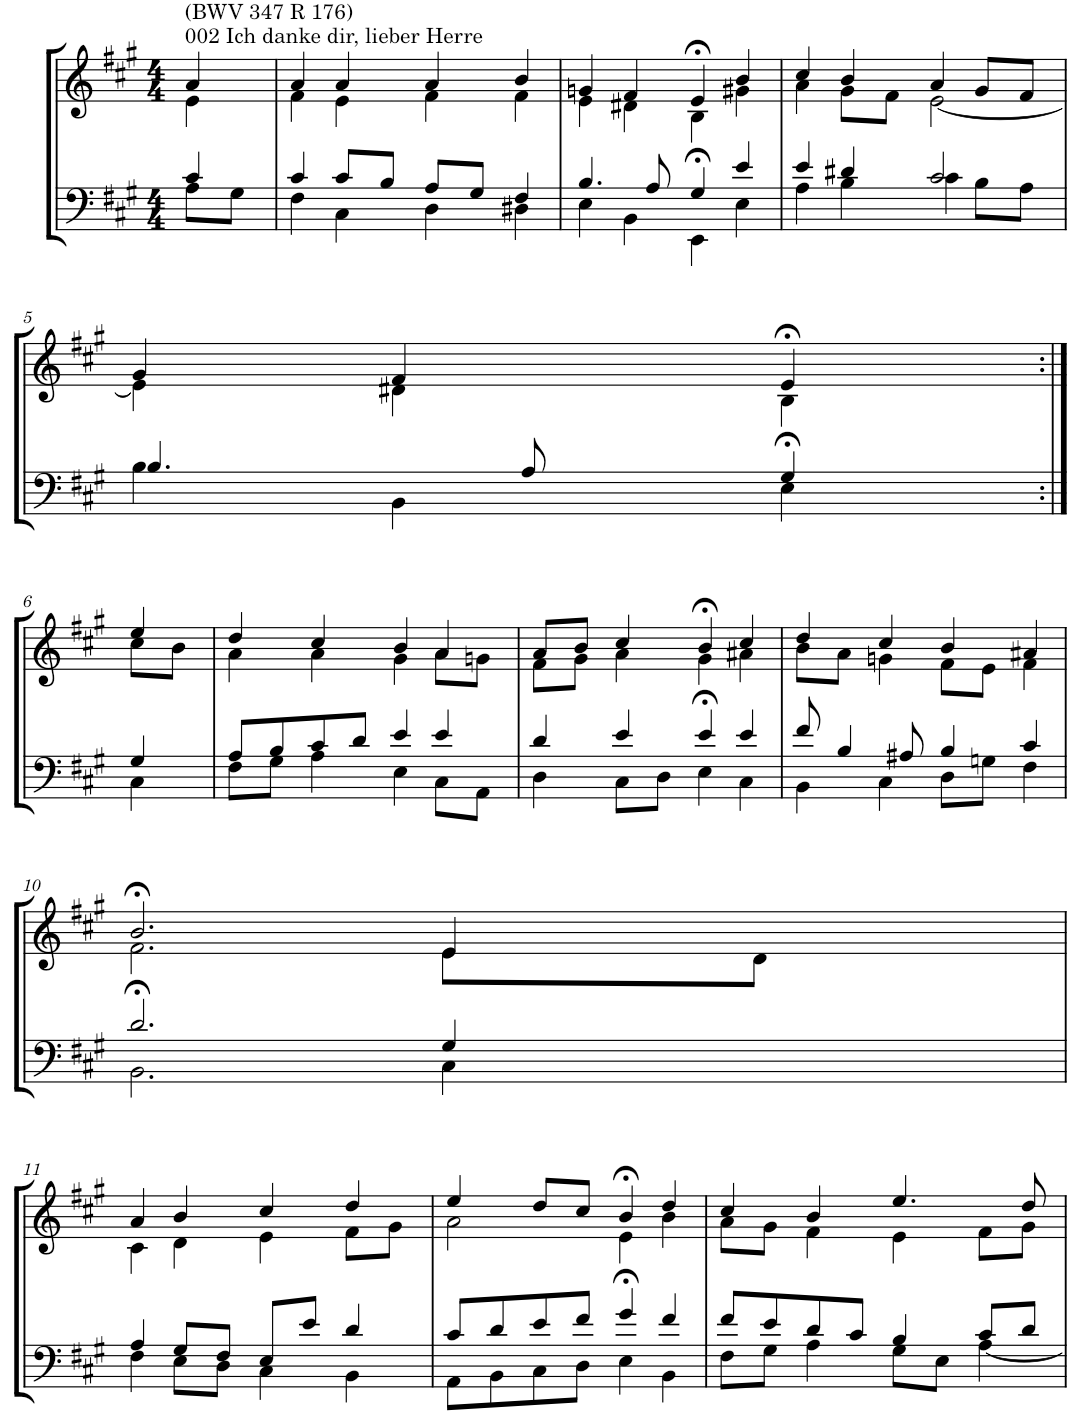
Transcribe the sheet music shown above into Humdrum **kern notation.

**kern	**kern
*part2	*part1
*staff2	*staff1
*I"Tenor/Baß	*I"Sopran/Alt
*clefF4	*clefG2
*k[f#c#g#]	*k[f#c#g#]
*M4/4	*M4/4
=1	=1
*^	*^
!	!	!LO:TX:a:t=002 Ich danke dir, lieber Herre	!
!	!	!LO:TX:a:t=(BWV 347 R 176)	!
4c#/	8A\L	4a/	4e\
.	8G#\J	.	.
=2	=2	=2	=2
4c#/	4F#\	4a/	4f#\
8c#/L	4C#\	4a/	4e\
8B/J	.	.	.
8A/L	4D\	4a/	4f#\
8G#/J	.	.	.
4F#/	4D#X\	4b/	4f#\
=3	=3	=3	=3
4.B/	4E\	4gn/	4e\
.	4BB\	4f#/	4d#X\
8A/	.	.	.
4G#/	4EE>\	4e>/	4B\
4e/	4E\	4b/	4g#X\
=4	=4	=4	=4
4e/	4A\	4cc#/	4a\
4d#X/	4B\	4b/	8g#\L
.	.	.	8f#\J
2c#/	4c#\	4a/	[2e\
.	8B\L	8g#/L	.
.	8A\J	8f#/J	.
!!LO:LB:g=z	!!
=5	=5	=5	=5
4.B/	4B\	4g#/	4e\]
.	4BB\	4f#/	4d#X\
8A/	.	.	.
4G#/	4E>\	4e>/	4B\
!!LO:LB:g=z	!!
=6:|!	=6:|!	=6:|!	=6:|!
4G#/	4C#\	4ee/	8cc#\L
.	.	.	8b\J
=7	=7	=7	=7
8A/L	8F#\L	4dd/	4a\
8B/	8G#\J	.	.
8c#/	4A\	4cc#/	4a\
8d/J	.	.	.
4e/	4E\	4b/	4g#\
4e/	8C#\L	4a/	8a\L
.	8AA\J	.	8gn\J
=8	=8	=8	=8
4d/	4D\	8a/L	8f#\L
.	.	8b/J	8g#\J
4e/	8C#\L	4cc#/	4a\
.	8D\J	.	.
4e/	4E>\	4b>/	4g#\
4e/	4C#\	4cc#/	4a#X\
=9	=9	=9	=9
8f#/	4BB\	4dd/	8b\L
4B/	.	.	8a\J
.	4C#\	4cc#/	4gn\
8A#X/	.	.	.
4B/	8D\L	4b/	8f#\L
.	8Gn\J	.	8e\J
4c#/	4F#\	4a#X/	4f#\
!!LO:LB:g=z	!!
=10	=10	=10	=10
2.d/	2.BB>\	2.b>/	2.f#\
4G#/	4C#\	4e/	8e\L
.	.	.	8d\J
!!LO:LB:g=z	!!
=11	=11	=11	=11
4A/	4F#\	4a/	4c#\
8G#/L	8E\L	4b/	4d\
8F#/J	8D\J	.	.
8E/L	4C#\	4cc#/	4e\
8e/J	.	.	.
4d/	4BB\	4dd/	8f#\L
.	.	.	8g#\J
=12	=12	=12	=12
8c#/L	8AA\L	4ee/	2a\
8d/	8BB\	.	.
8e/	8C#\	8dd/L	.
8f#/J	8D\J	8cc#/J	.
4g#/	4E>\	4b>/	4e\
4f#/	4BB\	4dd/	4b\
=13	=13	=13	=13
8f#/L	8F#\L	4cc#/	8a\L
8e/	8G#\J	.	8g#\J
8d/	4A\	4b/	4f#\
8c#/J	.	.	.
4B/	8G#\L	4.ee/	4e\
.	8E\J	.	.
8c#/L	[4A\	.	8f#\L
8d/J	.	8dd/	8g#\J
*v	*v	*	*
*	*v	*v
=	=
*-	*-
